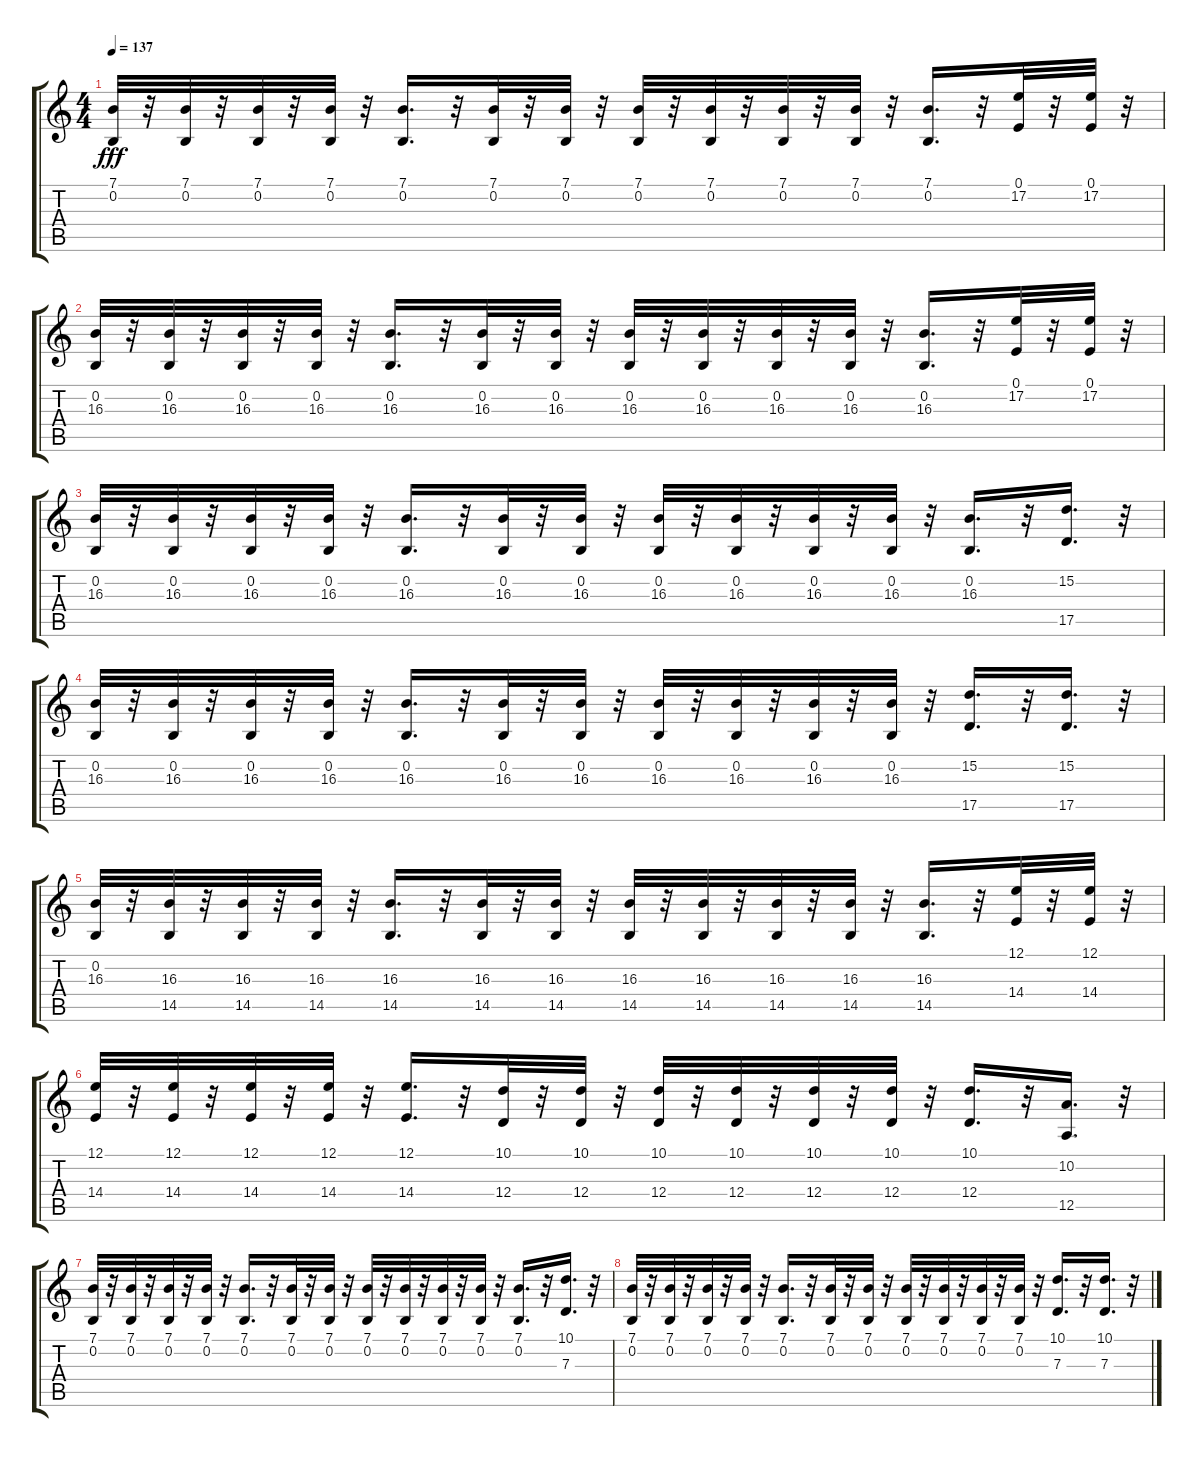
\track "" {instrument lead8bassandlead}
\staff {score tabs}
\tuning (E4 B3 G3 D3 A2 E2) {hide}
\ts (4 4)
\tempo 137
\clef g2
\ks c
(7.1 0.2).32{dy fff} r.32 (7.1 0.2).32 r.32 (7.1 0.2).32 r.32 (7.1 0.2).32 r.32 (7.1 0.2).16{d} r.32 (7.1 0.2).32 r.32 (7.1 0.2).32 r.32 (7.1 0.2).32 r.32 (7.1 0.2).32 r.32 (7.1 0.2).32 r.32 (7.1 0.2).32 r.32 (7.1 0.2).16{d} r.32 (0.1 17.2).32 r.32 (0.1 17.2).32 r.32 |
(0.2 16.3).32 r.32 (0.2 16.3).32 r.32 (0.2 16.3).32 r.32 (0.2 16.3).32 r.32 (0.2 16.3).16{d} r.32 (0.2 16.3).32 r.32 (0.2 16.3).32 r.32 (0.2 16.3).32 r.32 (0.2 16.3).32 r.32 (0.2 16.3).32 r.32 (0.2 16.3).32 r.32 (0.2 16.3).16{d} r.32 (0.1 17.2).32 r.32 (0.1 17.2).32 r.32 |
(0.2 16.3).32 r.32 (0.2 16.3).32 r.32 (0.2 16.3).32 r.32 (0.2 16.3).32 r.32 (0.2 16.3).16{d} r.32 (0.2 16.3).32 r.32 (0.2 16.3).32 r.32 (0.2 16.3).32 r.32 (0.2 16.3).32 r.32 (0.2 16.3).32 r.32 (0.2 16.3).32 r.32 (0.2 16.3).16{d} r.32 (15.2 17.5).16{d} r.32 |
(0.2 16.3).32 r.32 (0.2 16.3).32 r.32 (0.2 16.3).32 r.32 (0.2 16.3).32 r.32 (0.2 16.3).16{d} r.32 (0.2 16.3).32 r.32 (0.2 16.3).32 r.32 (0.2 16.3).32 r.32 (0.2 16.3).32 r.32 (0.2 16.3).32 r.32 (0.2 16.3).32 r.32 (15.2 17.5).16{d} r.32 (15.2 17.5).16{d} r.32 |
(0.2 16.3).32 r.32 (16.3 14.5).32 r.32 (16.3 14.5).32 r.32 (16.3 14.5).32 r.32 (16.3 14.5).16{d} r.32 (16.3 14.5).32 r.32 (16.3 14.5).32 r.32 (16.3 14.5).32 r.32 (16.3 14.5).32 r.32 (16.3 14.5).32 r.32 (16.3 14.5).32 r.32 (16.3 14.5).16{d} r.32 (12.1 14.4).32 r.32 (12.1 14.4).32 r.32 |
(12.1 14.4).32 r.32 (12.1 14.4).32 r.32 (12.1 14.4).32 r.32 (12.1 14.4).32 r.32 (12.1 14.4).16{d} r.32 (10.1 12.4).32 r.32 (10.1 12.4).32 r.32 (10.1 12.4).32 r.32 (10.1 12.4).32 r.32 (10.1 12.4).32 r.32 (10.1 12.4).32 r.32 (10.1 12.4).16{d} r.32 (10.2 12.5).16{d} r.32 |
(7.1 0.2).32 r.32 (7.1 0.2).32 r.32 (7.1 0.2).32 r.32 (7.1 0.2).32 r.32 (7.1 0.2).16{d} r.32 (7.1 0.2).32 r.32 (7.1 0.2).32 r.32 (7.1 0.2).32 r.32 (7.1 0.2).32 r.32 (7.1 0.2).32 r.32 (7.1 0.2).32 r.32 (7.1 0.2).16{d} r.32 (10.1 7.3).16{d} r.32 |
(7.1 0.2).32 r.32 (7.1 0.2).32 r.32 (7.1 0.2).32 r.32 (7.1 0.2).32 r.32 (7.1 0.2).16{d} r.32 (7.1 0.2).32 r.32 (7.1 0.2).32 r.32 (7.1 0.2).32 r.32 (7.1 0.2).32 r.32 (7.1 0.2).32 r.32 (7.1 0.2).32 r.32 (10.1 7.3).16{d} r.32 (10.1 7.3).16{d} r.32
